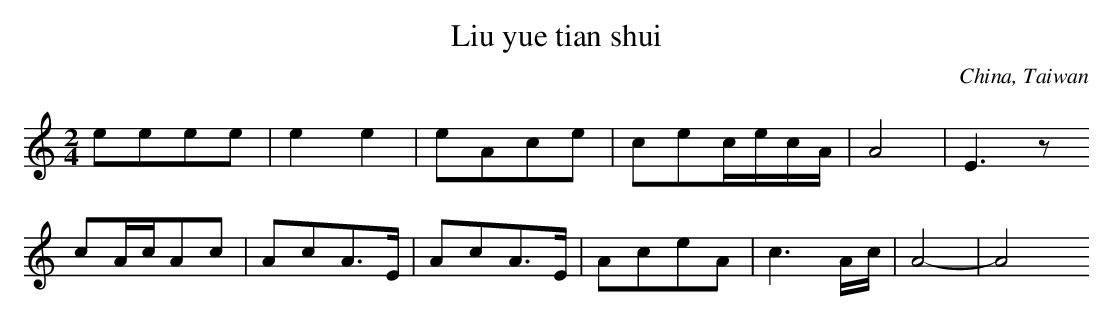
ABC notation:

X:1
T: Liu yue tian shui
O: China, Taiwan
M: 2/4
L: 1/16
K: C
e2e2e2e2 | e4e4 | e2A2c2e2 | c2e2cecA | A8 | E6z2
c2AcA2c2 | A2c2A3E | A2c2A3E | A2c2e2A2 | c6Ac | A8- | A8
